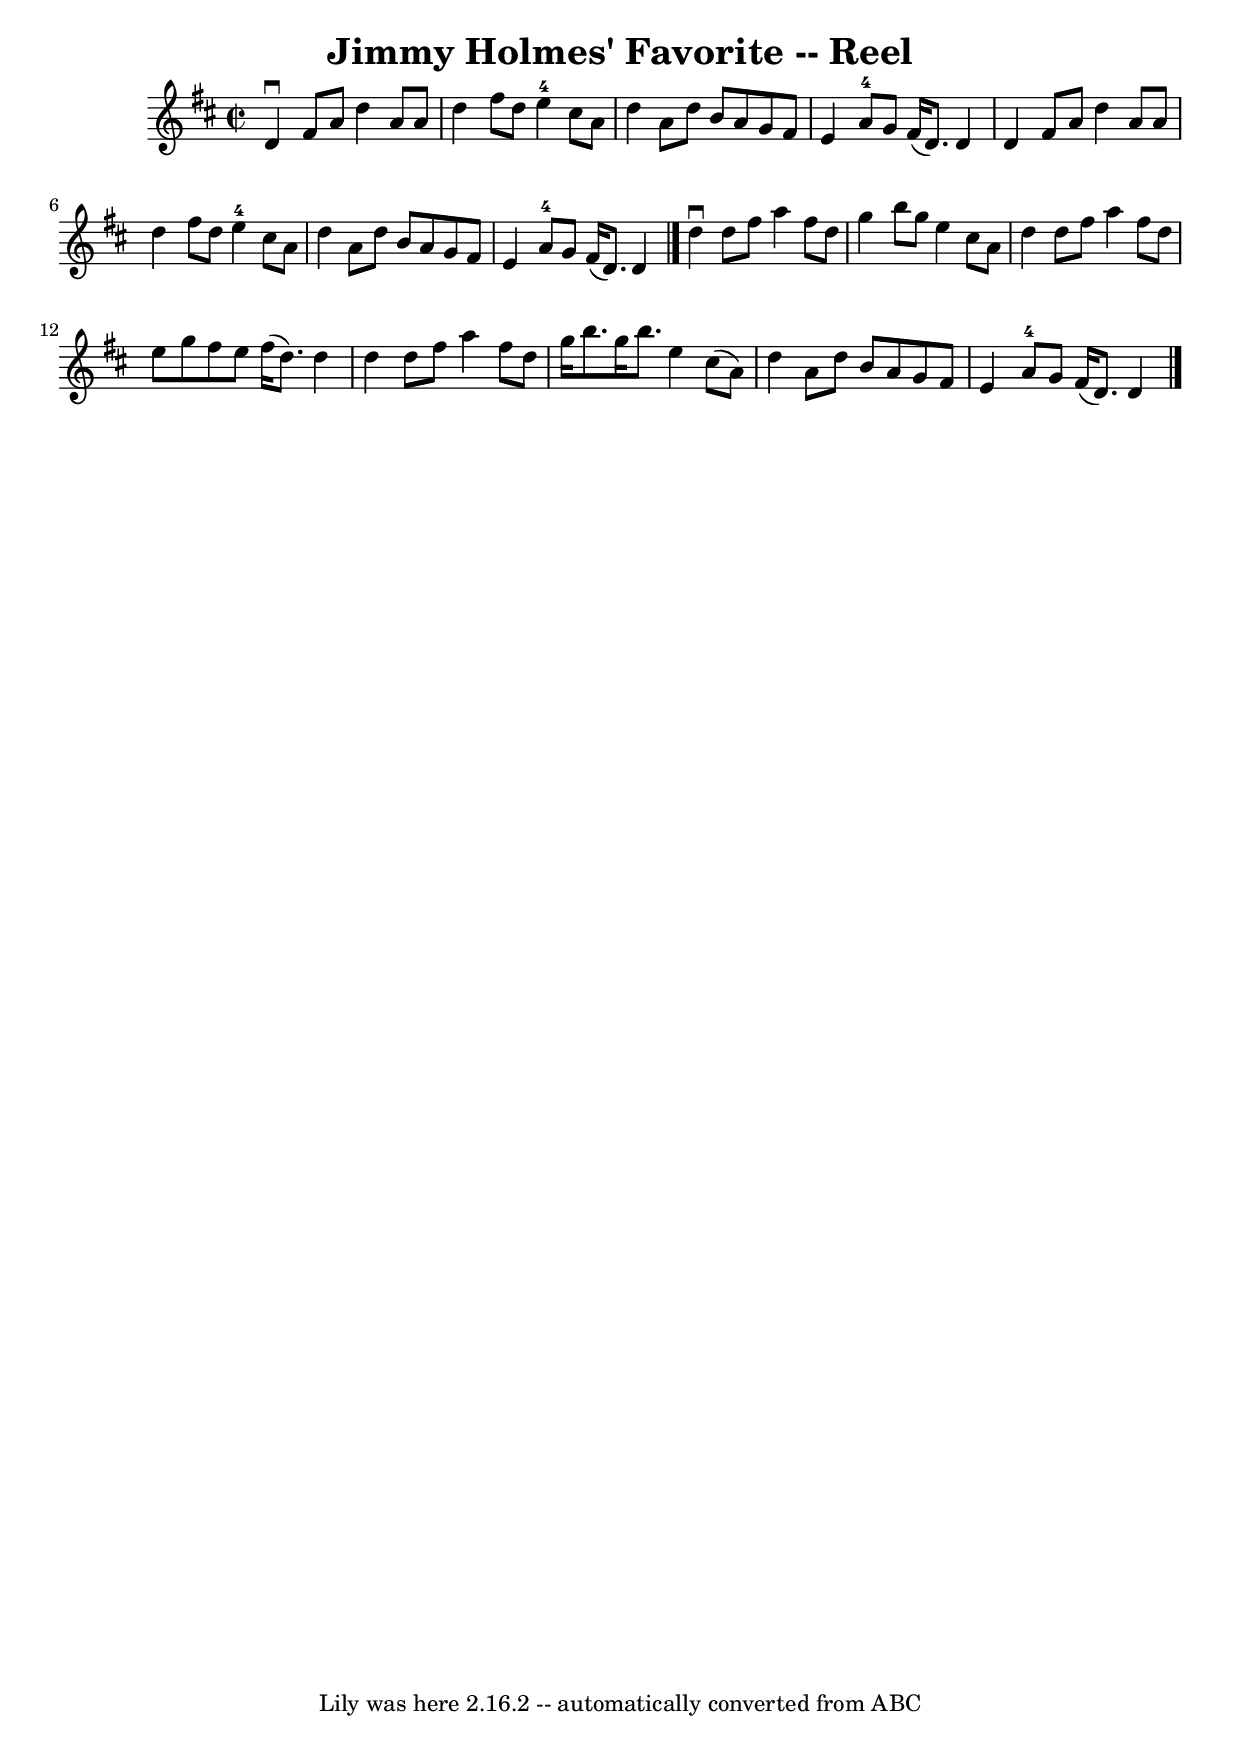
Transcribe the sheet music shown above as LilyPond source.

\version "2.16.2"
\include "Mammoth.ily"
\header {
  %% book = "Ryan's Mammoth Collection"
  crossRefNumber = "1"
  footnotes = "\\\\349"
  origin = "SCOTCH"
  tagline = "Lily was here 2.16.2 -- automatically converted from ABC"
  title = "Jimmy Holmes' Favorite -- Reel"

}
voicedefault =  {


  \override Staff.TimeSignature #'style = #'C
  \time 2/2 
  \key d \major
  d'4^\downbow fis'8 a'8 d''4 a'8 a'8   
  |
  d''4 fis''8 d''8 e''4-4 cis''8 a'8    |
  
  d''4 a'8 d''8 b'8 a'8 g'8 fis'8    |
  e'4 a'8-4 
  g'8 fis'16 (d'8.) d'4    |
  d'4 fis'8 a'8 d''4  
  a'8 a'8    |
  d''4 fis''8 d''8 e''4-4 cis''8    
  a'8    |
  d''4 a'8 d''8 b'8 a'8 g'8 fis'8    |
  
  e'4 a'8-4 g'8 fis'16 (d'8.) d'4    \bar "|." d''4^\downbow d''8 fis''8 a''4 fis''8 d''8    |
  g''4 b''8 
  g''8 e''4 cis''8 a'8    |
  d''4 d''8 fis''8 a''4   
  fis''8 d''8    |
  e''8 g''8 fis''8 e''8 fis''16 (
  d''8.) d''4    |
  d''4 d''8 fis''8 a''4 fis''8    
  d''8    |
  g''16 b''8. g''16 b''8. e''4 cis''8 (a'8-)   |
  d''4 a'8 d''8 b'8 a'8 g'8 fis'8    |
  
  e'4 a'8-4 g'8 fis'16 (d'8.) d'4    \bar "|."   

}

\score{
  <<

    \context Staff="default"
    {
      \voicedefault 
      
    }

  >>
  \layout {
    
  }
  \midi {
  }

}
